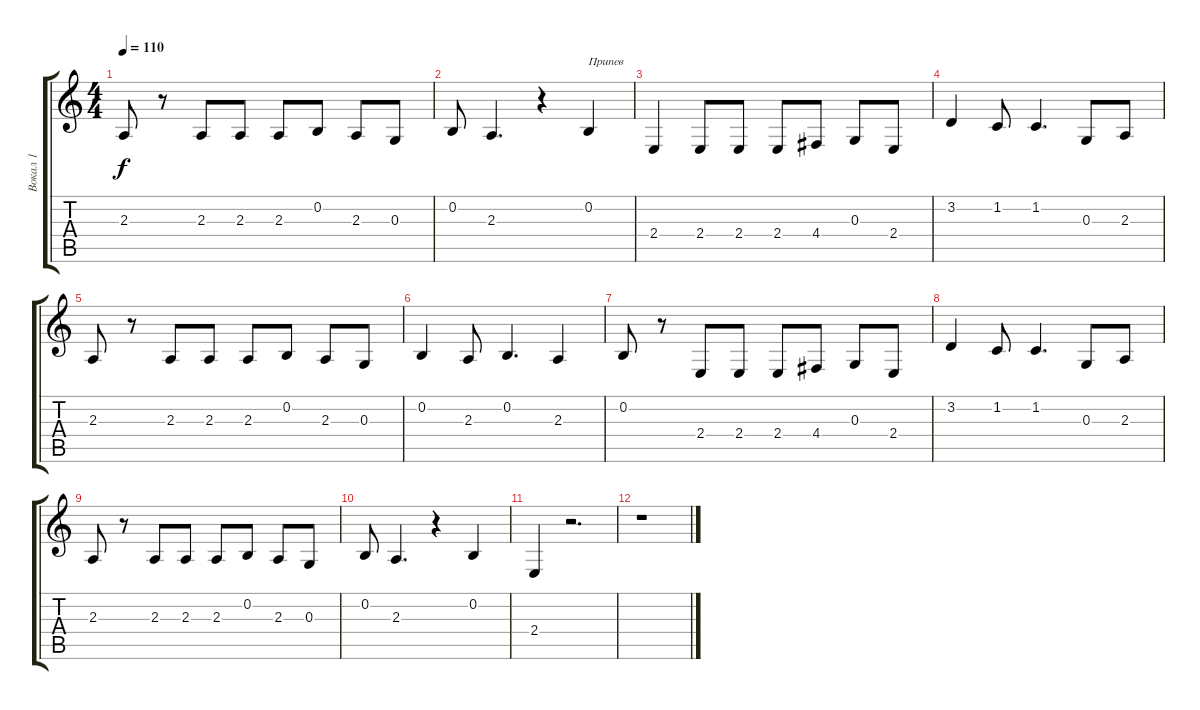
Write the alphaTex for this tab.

\track ("Вокал 1" "Вокал 1") {instrument oboe}
\staff {score tabs}
\tuning (E4 B3 G3 D3 A2 E2) {hide}
\ts (4 4)
\tempo 110
\clef g2
\ks c
2.3.8{dy f} r.8 2.3.8 2.3.8 2.3.8 0.2.8 2.3.8 0.3.8 |
0.2.8 2.3.4{d} r.4 0.2.4{txt "Припев"} |
2.4.4 2.4.8 2.4.8 2.4.8 4.4.8 0.3.8 2.4.8 |
3.2.4 1.2.8 1.2.4{d} 0.3.8 2.3.8 |
2.3.8 r.8 2.3.8 2.3.8 2.3.8 0.2.8 2.3.8 0.3.8 |
0.2.4 2.3.8 0.2.4{d} 2.3.4 |
0.2.8 r.8 2.4.8 2.4.8 2.4.8 4.4.8 0.3.8 2.4.8 |
3.2.4 1.2.8 1.2.4{d} 0.3.8 2.3.8 |
2.3.8 r.8 2.3.8 2.3.8 2.3.8 0.2.8 2.3.8 0.3.8 |
0.2.8 2.3.4{d} r.4 0.2.4 |
2.4.4 r.2{d} |
r.1
